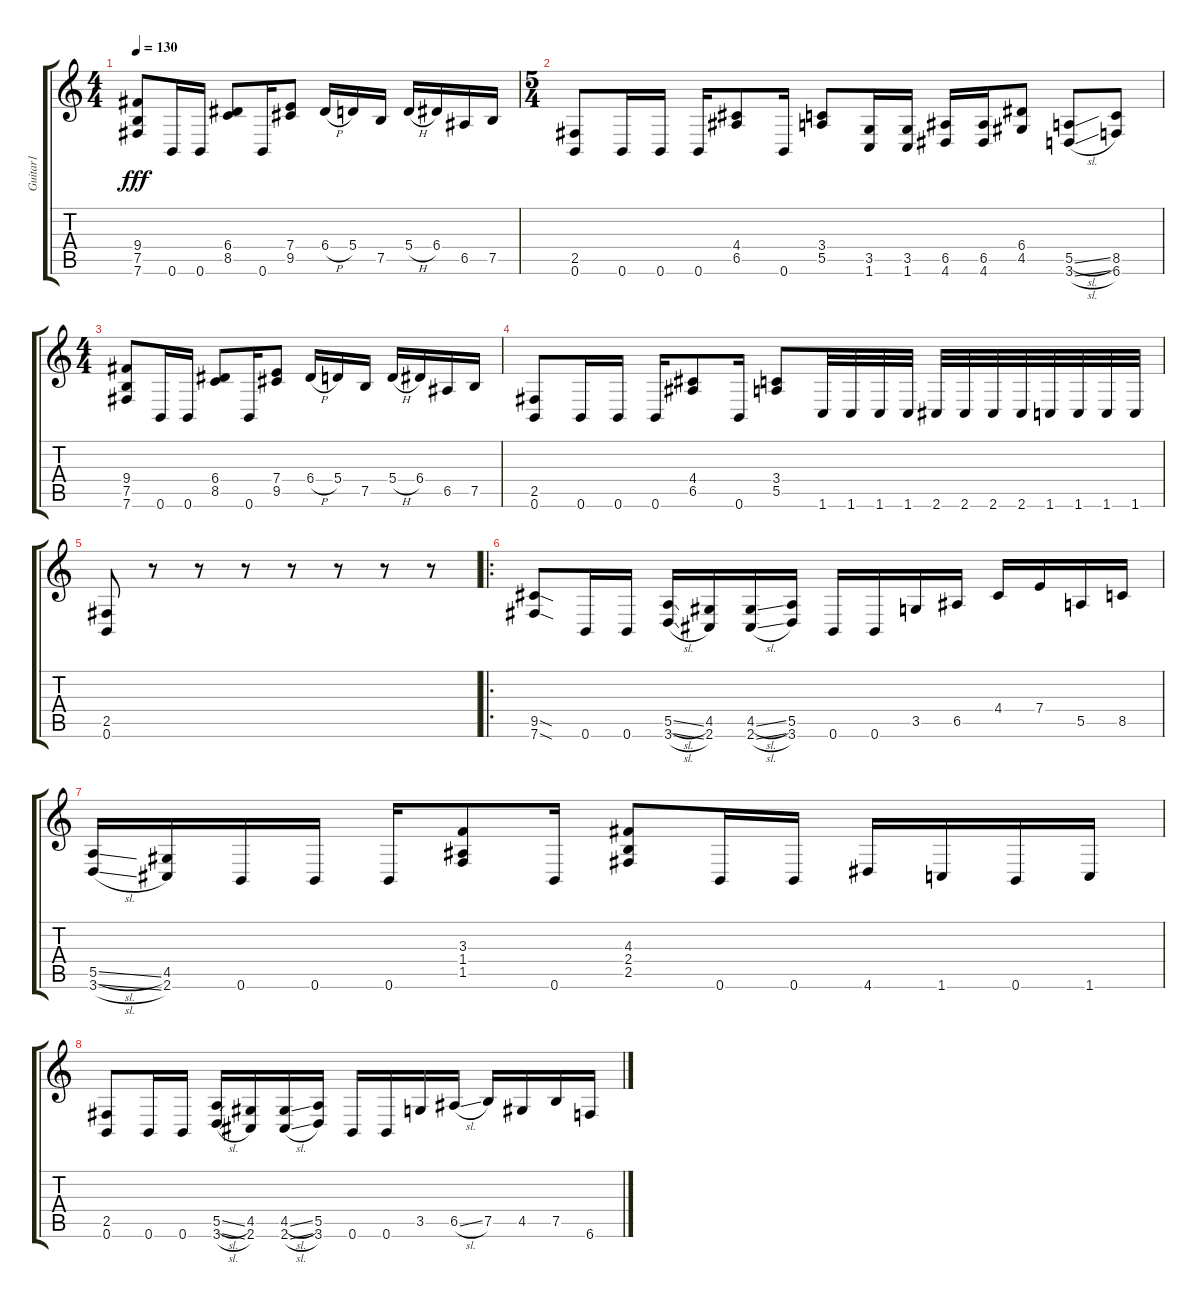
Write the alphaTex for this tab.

\track ("Guitar1" "Guitar1") {instrument distortionguitar}
\staff {score tabs}
\tuning (B3 Gb3 D3 A2 E2 B1) {hide}
\ts (4 4)
\tempo 130
\clef g2
\ks c
(9.4 7.5 7.6).8{dy fff volume 16} 0.6.16 0.6.16 (6.4 8.5).8 0.6.16 (7.4 9.5).8 6.4{h}.16 5.4.16 7.5.16 5.4{h}.16 6.4.16 6.5.16 7.5.16 |
\ts (5 4)
(2.5 0.6).8 0.6.16 0.6.16 0.6.16 (4.4 6.5).8 0.6.16 (3.4 5.5).8 (3.5 1.6).16 (3.5 1.6).16 (6.5 4.6).16 (6.5 4.6).16 (6.4 4.5).8 (5.5{sl} 3.6{sl}).8 (8.5 6.6).8 |
\ts (4 4)
(9.4 7.5 7.6).8 0.6.16 0.6.16 (6.4 8.5).8 0.6.16 (7.4 9.5).8 6.4{h}.16 5.4.16 7.5.16 5.4{h}.16 6.4.16 6.5.16 7.5.16 |
(2.5 0.6).8 0.6.16 0.6.16 0.6.16 (4.4 6.5).8 0.6.16 (3.4 5.5).8 1.6.32 1.6.32 1.6.32 1.6.32 2.6.32 2.6.32 2.6.32 2.6.32 1.6.32 1.6.32 1.6.32 1.6.32 |
(2.5 0.6).8 r.8 r.8 r.8 r.8 r.8 r.8 r.8 |
\ro
(9.5{sod} 7.6{sod}).8 0.6.16 0.6.16 (5.5{sl} 3.6{sl}).16 (4.5 2.6).16 (4.5{sl} 2.6{sl}).16 (5.5 3.6).16 0.6.16 0.6.16 3.5.16 6.5.16 4.4.16 7.4.16 5.5.16 8.5.16 |
(5.5{sl} 3.6{sl}).16 (4.5 2.6).16 0.6.16 0.6.16 0.6.16 (3.3 1.4 1.5).8 0.6.16 (4.3 2.4 2.5).8 0.6.16 0.6.16 4.6.16 1.6.16 0.6.16 1.6.16 |
(2.5 0.6).8 0.6.16 0.6.16 (5.5{sl} 3.6{sl}).16 (4.5 2.6).16 (4.5{sl} 2.6{sl}).16 (5.5 3.6).16 0.6.16 0.6.16 3.5.16 6.5{sl}.16 7.5.16 4.5.16 7.5.16 6.6.16
